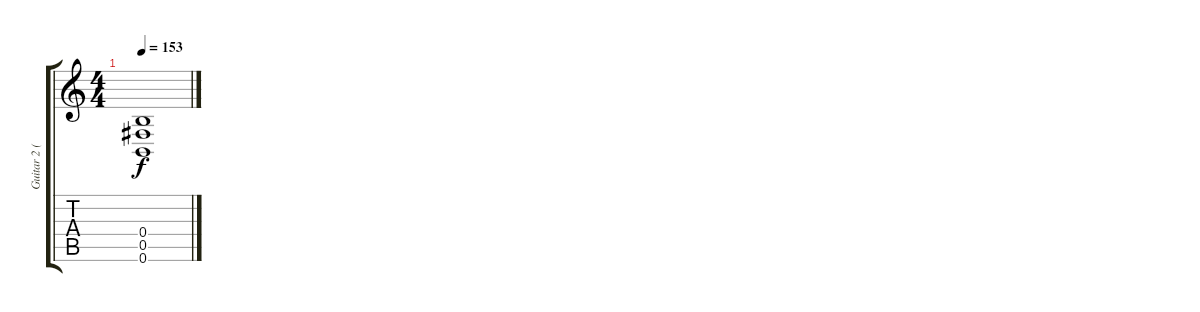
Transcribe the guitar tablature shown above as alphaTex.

\track ("Guitar 2 (Distortion)" "Guitar 2 (") {instrument distortionguitar}
\staff {score tabs}
\tuning (Db4 Ab3 E3 B2 Gb2 B1) {hide}
\ts (4 4)
\tempo 153
\clef g2
\ks c
(0.4{t} 0.5{t} 0.6{t}).1{dy f}
